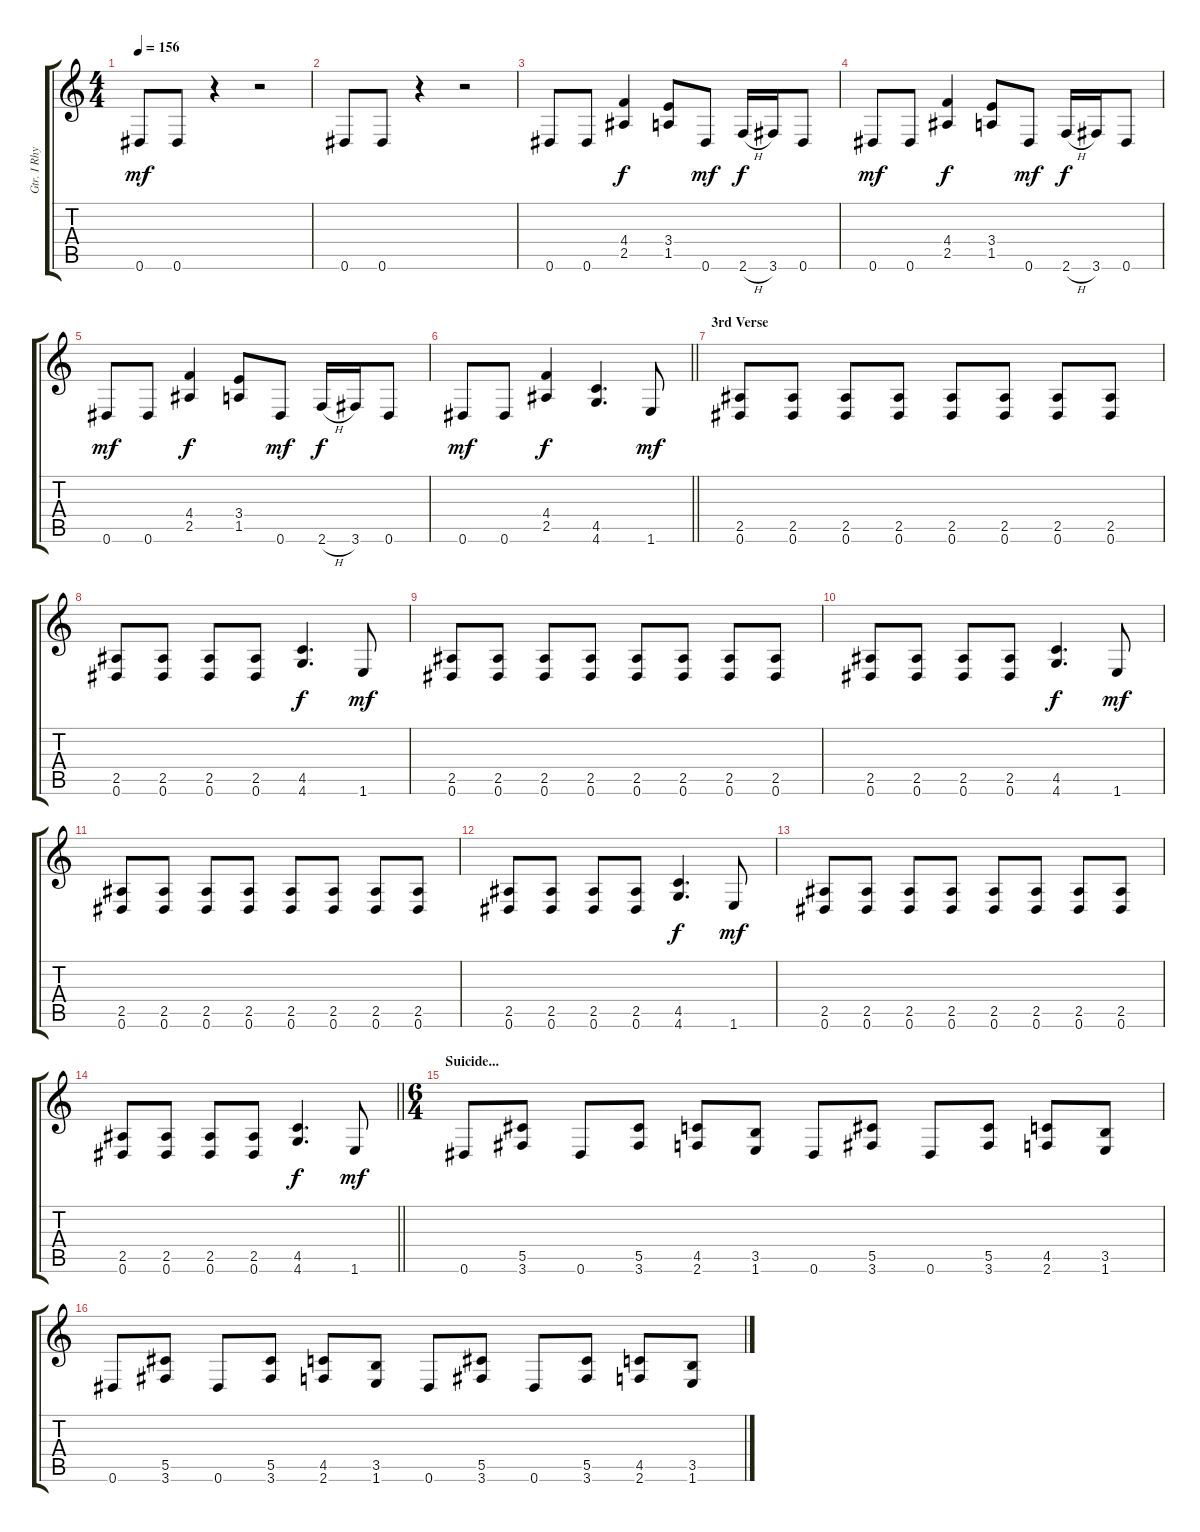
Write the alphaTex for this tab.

\track ("Gtr. I Rhytm" "Gtr. I Rhy") {instrument overdrivenguitar}
\staff {score tabs}
\tuning (Eb4 Bb3 Gb3 Db3 Ab2 Eb2) {hide}
\ts (4 4)
\tempo 156
\clef g2
\ks c
0.6.8{dy mf} 0.6.8 r.4 r.2 |
0.6.8 0.6.8 r.4 r.2 |
0.6.8 0.6.8 (4.4 2.5).4{dy f} (3.4 1.5).8 0.6.8{dy mf} 2.6{h}.16{dy f} 3.6.16 0.6.8 |
0.6.8{dy mf} 0.6.8 (4.4 2.5).4{dy f} (3.4 1.5).8 0.6.8{dy mf} 2.6{h}.16{dy f} 3.6.16 0.6.8 |
0.6.8{dy mf} 0.6.8 (4.4 2.5).4{dy f} (3.4 1.5).8 0.6.8{dy mf} 2.6{h}.16{dy f} 3.6.16 0.6.8 |
\barLineRight lightlight
0.6.8{dy mf} 0.6.8 (4.4 2.5).4{dy f} (4.5 4.6).4{d} 1.6.8{dy mf} |
\section ("" "3rd Verse")
(2.5 0.6).8 (2.5 0.6).8 (2.5 0.6).8 (2.5 0.6).8 (2.5 0.6).8 (2.5 0.6).8 (2.5 0.6).8 (2.5 0.6).8 |
(2.5 0.6).8 (2.5 0.6).8 (2.5 0.6).8 (2.5 0.6).8 (4.5 4.6).4{d dy f} 1.6.8{dy mf} |
(2.5 0.6).8 (2.5 0.6).8 (2.5 0.6).8 (2.5 0.6).8 (2.5 0.6).8 (2.5 0.6).8 (2.5 0.6).8 (2.5 0.6).8 |
(2.5 0.6).8 (2.5 0.6).8 (2.5 0.6).8 (2.5 0.6).8 (4.5 4.6).4{d dy f} 1.6.8{dy mf} |
(2.5 0.6).8 (2.5 0.6).8 (2.5 0.6).8 (2.5 0.6).8 (2.5 0.6).8 (2.5 0.6).8 (2.5 0.6).8 (2.5 0.6).8 |
(2.5 0.6).8 (2.5 0.6).8 (2.5 0.6).8 (2.5 0.6).8 (4.5 4.6).4{d dy f} 1.6.8{dy mf} |
(2.5 0.6).8 (2.5 0.6).8 (2.5 0.6).8 (2.5 0.6).8 (2.5 0.6).8 (2.5 0.6).8 (2.5 0.6).8 (2.5 0.6).8 |
\barLineRight lightlight
(2.5 0.6).8 (2.5 0.6).8 (2.5 0.6).8 (2.5 0.6).8 (4.5 4.6).4{d dy f} 1.6.8{dy mf} |
\ts (6 4)
\section ("" "Suicide...")
0.6.8 (5.5 3.6).8 0.6.8 (5.5 3.6).8 (4.5 2.6).8 (3.5 1.6).8 0.6.8 (5.5 3.6).8 0.6.8 (5.5 3.6).8 (4.5 2.6).8 (3.5 1.6).8 |
0.6.8 (5.5 3.6).8 0.6.8 (5.5 3.6).8 (4.5 2.6).8 (3.5 1.6).8 0.6.8 (5.5 3.6).8 0.6.8 (5.5 3.6).8 (4.5 2.6).8 (3.5 1.6).8
